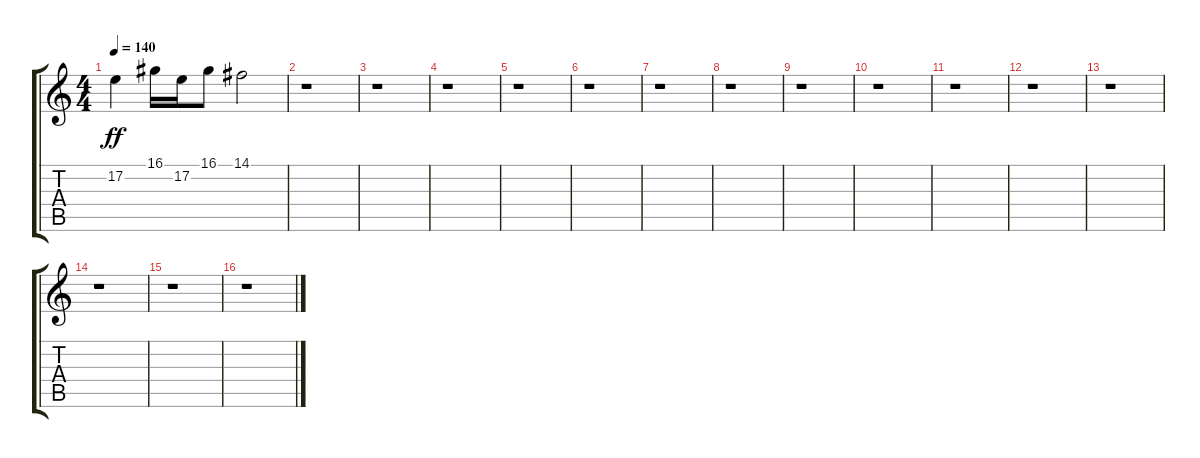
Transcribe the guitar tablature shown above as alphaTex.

\track "" {instrument piccolo}
\staff {score tabs}
\tuning (E4 B3 G3 D3 A2 E2) {hide}
\ts (4 4)
\tempo 140
\clef g2
\ks c
17.2.4{dy ff} 16.1.16 17.2.16 16.1.8 14.1.2 |
r.1 |
r.1 |
r.1 |
r.1 |
r.1 |
r.1 |
r.1 |
r.1 |
r.1 |
r.1 |
r.1 |
r.1 |
r.1 |
r.1 |
r.1
